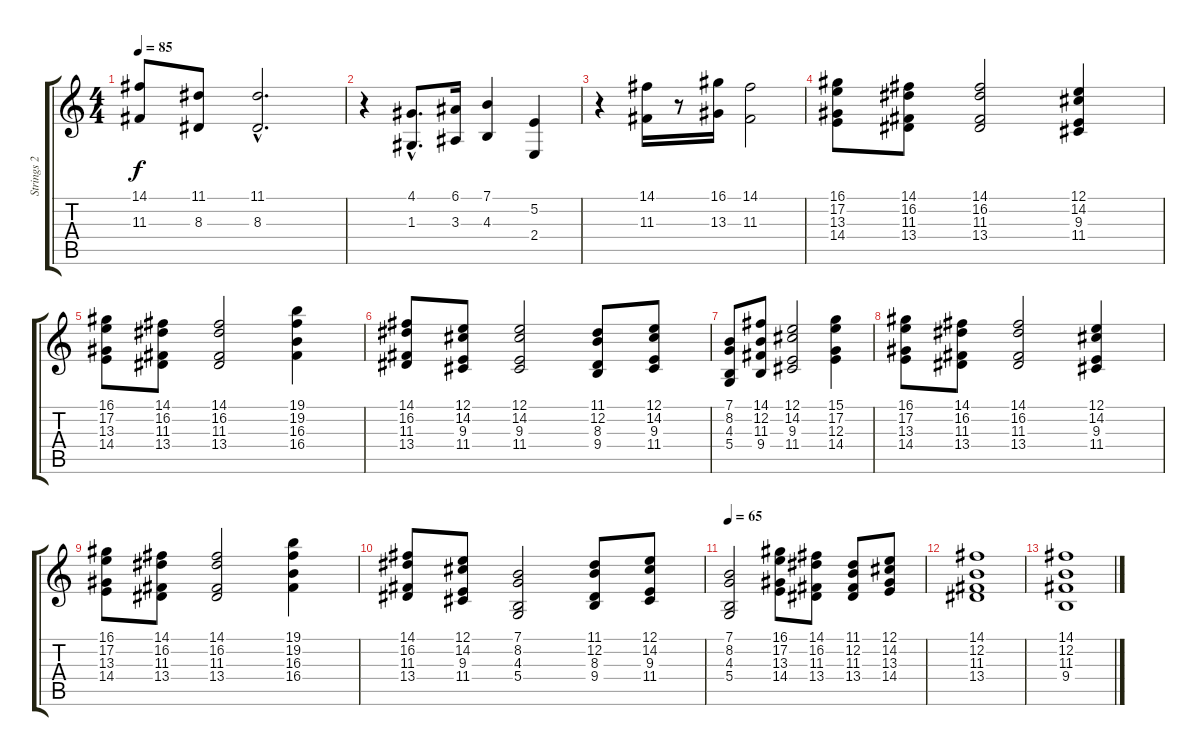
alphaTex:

\track ("Strings 2" "Strings 2") {instrument stringensemble1}
\staff {score tabs}
\tuning (E4 B3 G3 D3 A2 E2) {hide}
\ts (4 4)
\tempo 85
\clef g2
\ks c
(14.1 11.3).8{dy f} (11.1 8.3).8 (11.1{hac} 8.3{hac}).2{d} |
r.4 (4.1{hac} 1.3{hac}).8{d} (6.1 3.3).16 (7.1 4.3).4 (5.2 2.4).4 |
r.4 (14.1 11.3).16 r.8 (16.1 13.3).16 (14.1 11.3).2 |
(16.1 17.2 13.3 14.4).8 (14.1 16.2 11.3 13.4).8 (14.1 16.2 11.3 13.4).2 (12.1 14.2 9.3 11.4).4 |
(16.1 17.2 13.3 14.4).8 (14.1 16.2 11.3 13.4).8 (14.1 16.2 11.3 13.4).2 (19.1 19.2 16.3 16.4).4 |
(14.1 16.2 11.3 13.4).8 (12.1 14.2 9.3 11.4).8 (12.1 14.2 9.3 11.4).2 (11.1 12.2 8.3 9.4).8 (12.1 14.2 9.3 11.4).8 |
(7.1 8.2 4.3 5.4).8 (14.1 12.2 11.3 9.4).8 (12.1 14.2 9.3 11.4).2 (15.1 17.2 12.3 14.4).4 |
(16.1 17.2 13.3 14.4).8 (14.1 16.2 11.3 13.4).8 (14.1 16.2 11.3 13.4).2 (12.1 14.2 9.3 11.4).4 |
(16.1 17.2 13.3 14.4).8 (14.1 16.2 11.3 13.4).8 (14.1 16.2 11.3 13.4).2 (19.1 19.2 16.3 16.4).4 |
(14.1 16.2 11.3 13.4).8 (12.1 14.2 9.3 11.4).8 (7.1 8.2 4.3 5.4).2 (11.1 12.2 8.3 9.4).8 (12.1 14.2 9.3 11.4).8 |
\tempo 65
(7.1 8.2 4.3 5.4).2 (16.1 17.2 13.3 14.4).8 (14.1 16.2 11.3 13.4).8 (11.1 12.2 11.3 13.4).8 (12.1 14.2 13.3 14.4).8 |
(14.1 12.2 11.3 13.4).1 |
(14.1 12.2 11.3 9.4).1
